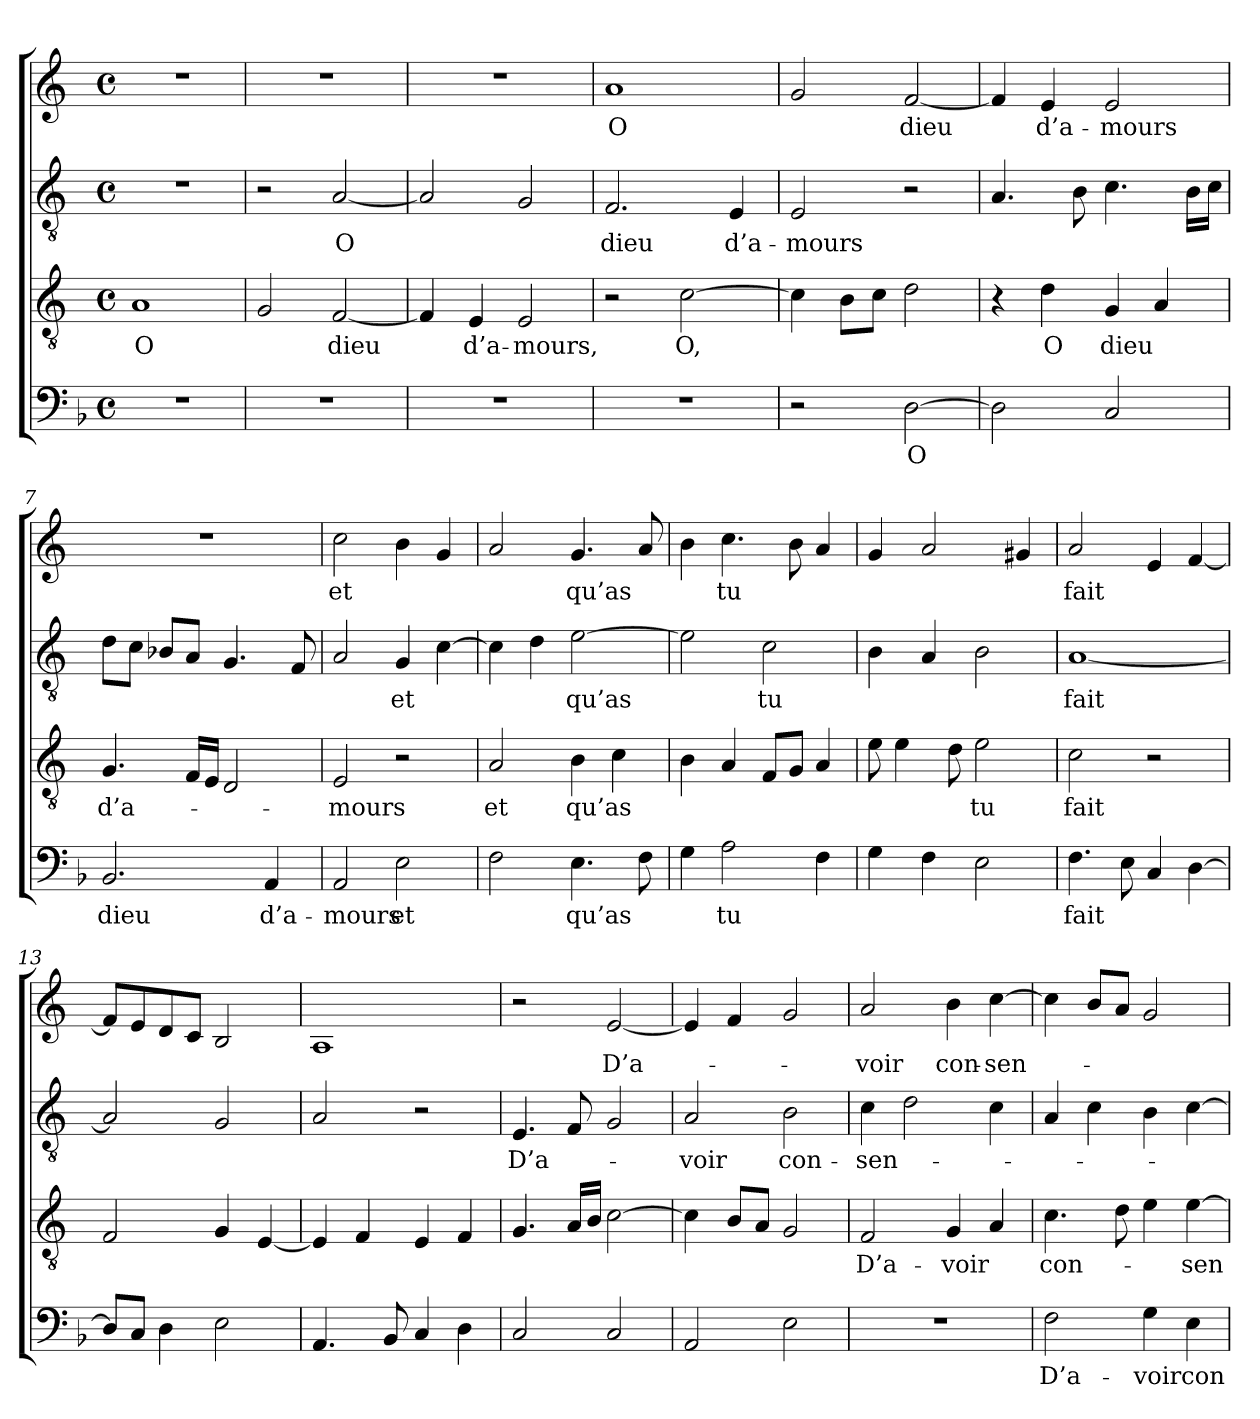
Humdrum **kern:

**kern	**text	**kern	**text	**kern	**text	**kern	**text
*part4	*part4	*part3	*part3	*part2	*part2	*part1	*part1
*staff4	*staff4	*staff3	*staff3	*staff2	*staff2	*staff1	*staff1
*clefF4	*	*clefGv2	*	*clefGv2	*	*clefG2	*
*	*	*ITrd7c12	*	*ITrd7c12	*	*	*
*k[b-]	*	*k[]	*	*k[]	*	*k[]	*
*M4/4	*	*M4/4	*	*M4/4	*	*M4/4	*
*met(c)	*	*met(c)	*	*met(c)	*	*met(c)	*
=1	=1	=1	=1	=1	=1	=1	=1
1r	.	1AA	O	1r	.	1r	.
=2	=2	=2	=2	=2	=2	=2	=2
1r	.	2GG	.	2r	.	1r	.
.	.	[2FF	dieu	[2AA	O	.	.
=3	=3	=3	=3	=3	=3	=3	=3
1r	.	4FF]	.	2AA]	.	1r	.
.	.	4EE	d’a-	.	.	.	.
.	.	2EE	-mours,	2GG	.	.	.
=4	=4	=4	=4	=4	=4	=4	=4
1r	.	2r	.	2.FF	dieu	1a	O
.	.	[2C	O,	.	.	.	.
.	.	.	.	4EE	d’a-	.	.
=5	=5	=5	=5	=5	=5	=5	=5
2r	.	4C]	.	2EE	-mours	2g	.
.	.	8BBL	.	.	.	.	.
.	.	8CJ	.	.	.	.	.
[2D	O	2D	.	2r	.	[2f	dieu
=6	=6	=6	=6	=6	=6	=6	=6
2D]	.	4r	.	4.AA	.	4f]	.
.	.	4D	O	.	.	4e	d’a-
.	.	.	.	8BB	.	.	.
2C	.	4GG	dieu	4.C	.	2e	-mours
.	.	4AA	.	.	.	.	.
.	.	.	.	16BBLL	.	.	.
.	.	.	.	16CJJ	.	.	.
!!LO:LB:g=z
=7	=7	=7	=7	=7	=7	=7	=7
2.BB-	dieu	4.GG	d’a-	8DL	.	1r	.
.	.	.	.	8CJ	.	.	.
.	.	.	.	8BB-XL	.	.	.
.	.	16FFLL	.	8AAJ	.	.	.
.	.	16EEJJ	.	.	.	.	.
.	.	2DD	.	4.GG	.	.	.
4AA	d’a-	.	.	.	.	.	.
.	.	.	.	8FF	.	.	.
=8	=8	=8	=8	=8	=8	=8	=8
2AA	-mours	2EE	-mours	2AA	.	2cc	et
2E	et	2r	.	4GG	et	4b	.
.	.	.	.	[4C	.	4g	.
=9	=9	=9	=9	=9	=9	=9	=9
2F	.	2AA	et	4C]	.	2a	.
.	.	.	.	4D	.	.	.
4.E	qu’as	4BB	qu’as	[2E	qu’as	4.g	qu’as
.	.	4C	.	.	.	.	.
8F	.	.	.	.	.	8a	.
=10	=10	=10	=10	=10	=10	=10	=10
4G	.	4BB	.	2E]	.	4b	.
2A	tu	4AA	.	.	.	4.cc	tu
.	.	8FFL	.	2C	tu	.	.
.	.	8GGJ	.	.	.	8b	.
4F	.	4AA	.	.	.	4a	.
=11	=11	=11	=11	=11	=11	=11	=11
4G	.	8E	.	4BB	.	4g	.
.	.	4E	.	.	.	.	.
4F	.	.	.	4AA	.	2a	.
.	.	8D	.	.	.	.	.
2E	.	2E	tu	2BB	.	.	.
.	.	.	.	.	.	4g#X	.
!!LO:LB:g=z
=12	=12	=12	=12	=12	=12	=12	=12
4.F	fait	2C	fait	[1AA	fait	2a	fait
8E	.	.	.	.	.	.	.
4C	.	2r	.	.	.	4e	.
[4D	.	.	.	.	.	[4f	.
=13	=13	=13	=13	=13	=13	=13	=13
8DL]	.	2FF	.	2AA]	.	8fL]	.
8CJ	.	.	.	.	.	8e	.
4D	.	.	.	.	.	8d	.
.	.	.	.	.	.	8cJ	.
2E	.	4GG	.	2GG	.	2B	.
.	.	[4EE	.	.	.	.	.
=14	=14	=14	=14	=14	=14	=14	=14
4.AA	.	4EE]	.	2AA	.	1A	.
.	.	4FF	.	.	.	.	.
8BB-	.	.	.	.	.	.	.
4C	.	4EE	.	2r	.	.	.
4D	.	4FF	.	.	.	.	.
=15	=15	=15	=15	=15	=15	=15	=15
2C	.	4.GG	.	4.EE	D’a-	2r	.
.	.	16AALL	.	8FF	.	.	.
.	.	16BBJJ	.	.	.	.	.
2C	.	[2C	.	2GG	.	[2e	D’a-
=16	=16	=16	=16	=16	=16	=16	=16
2AA	.	4C]	.	2AA	-voir	4e]	.
.	.	8BBL	.	.	.	4f	.
.	.	8AAJ	.	.	.	.	.
2E	.	2GG	.	2BB	con-	2g	.
=17	=17	=17	=17	=17	=17	=17	=17
1r	.	2FF	D’a-	4C	-sen-	2a	-voir
.	.	.	.	2D	.	.	.
.	.	4GG	-voir	.	.	4b	con-
.	.	4AA	.	4C	.	[4cc	-sen-
!!LO:PB:g=z
=18	=18	=18	=18	=18	=18	=18	=18
2F	D’a-	4.C	con-	4AA	.	4cc]	.
.	.	.	.	4C	.	8bL	.
.	.	8D	.	.	.	8aJ	.
4G	-voir	4E	.	4BB	.	2g	.
4E	con-	[4E	-sen-	[4C	.	.	.
=	=	=	=	=	=	=	=
*-	*-	*-	*-	*-	*-	*-	*-
